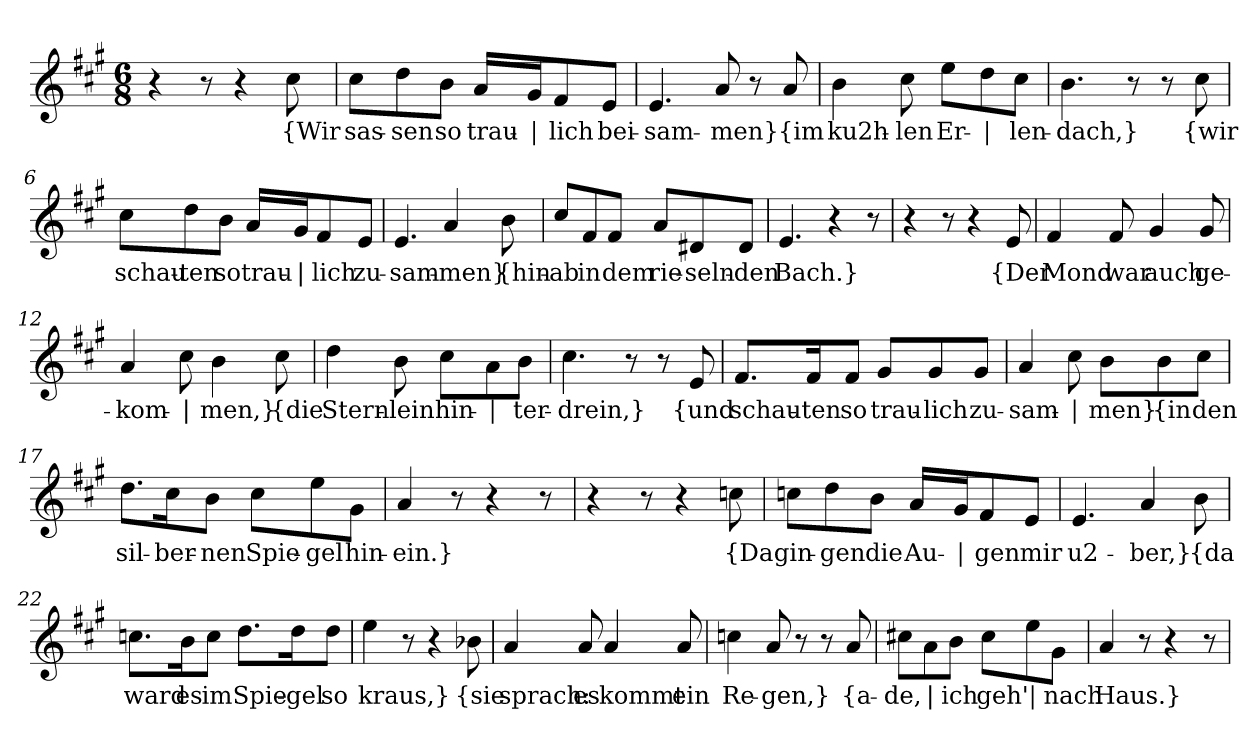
**kern	**text
*part1	*part1
*staff1	*staff1
*clefG2	*
*k[f#c#g#]	*
*M6/8	*
=1	=1
4r	.
8r	.
4r	.
!	!LO:LY:b
8cc#\	{Wir
=2	=2
!	!LO:LY:b
8cc#\L	sas-
!	!LO:LY:b
8dd\	-sen
!	!LO:LY:b
8b\J	so
!	!LO:LY:b
16a/LL	trau-
!	!LO:LY:b
16g#/J	|
!	!LO:LY:b
8f#/	-lich
!	!LO:LY:b
8e/J	bei-
=3	=3
!	!LO:LY:b
4.e/	-sam-
!	!LO:LY:b
8a/	-men}
8r	.
!	!LO:LY:b
8a/	{im
=4	=4
!	!LO:LY:b
4b\	ku2h-
!	!LO:LY:b
8cc#\	-len
!	!LO:LY:b
8ee\L	Er-
!	!LO:LY:b
8dd\	|
!	!LO:LY:b
8cc#\J	-len-
=5	=5
!	!LO:LY:b
4.b\	-dach,}
8r	.
8r	.
!	!LO:LY:b
8cc#\	{wir
!!LO:LB:g=z
=6	=6
!	!LO:LY:b
8cc#\L	schau-
!	!LO:LY:b
8dd\	-ten
!	!LO:LY:b
8b\J	so
!	!LO:LY:b
16a/LL	trau-
!	!LO:LY:b
16g#/J	|
!	!LO:LY:b
8f#/	-lich
!	!LO:LY:b
8e/J	zu-
=7	=7
!	!LO:LY:b
4.e/	-sam-
!	!LO:LY:b
4a/	-men}
!	!LO:LY:b
8b\	{hin-
=8	=8
!	!LO:LY:b
8cc#/L	ab
!	!LO:LY:b
8f#/	in
!	!LO:LY:b
8f#/J	dem
!	!LO:LY:b
8a/L	rie-
!	!LO:LY:b
8d#X/	-seln-
!	!LO:LY:b
8d#/J	-den
=9	=9
!	!LO:LY:b
4.e/	Bach.}
4r	.
8r	.
=10	=10
4r	.
8r	.
4r	.
!	!LO:LY:b
8e/	{Der
!!LO:LB:g=z
=11	=11
!	!LO:LY:b
4f#/	Mond
!	!LO:LY:b
8f#/	war
!	!LO:LY:b
4g#/	auch
!	!LO:LY:b
8g#/	ge-
=12	=12
!	!LO:LY:b
4a/	-kom-
!	!LO:LY:b
8cc#\	|
!	!LO:LY:b
4b\	-men,}
!	!LO:LY:b
8cc#\	{die
=13	=13
!	!LO:LY:b
4dd\	Stern-
!	!LO:LY:b
8b\	-lein
!	!LO:LY:b
8cc#\L	hin-
!	!LO:LY:b
8a\	|
!	!LO:LY:b
8b\J	-ter-
=14	=14
!	!LO:LY:b
4.cc#\	-drein,}
8r	.
8r	.
!	!LO:LY:b
8e/	{und
!!LO:LB:g=z
=15	=15
!	!LO:LY:b
8.f#/L	schau-
!	!LO:LY:b
16f#/K	-ten
!	!LO:LY:b
8f#/J	so
!	!LO:LY:b
8g#/L	trau-
!	!LO:LY:b
8g#/	-lich
!	!LO:LY:b
8g#/J	zu-
=16	=16
!	!LO:LY:b
4a/	-sam-
!	!LO:LY:b
8cc#\	|
!	!LO:LY:b
8b\L	-men}
!	!LO:LY:b
8b\	{in
!	!LO:LY:b
8cc#\J	den
=17	=17
!	!LO:LY:b
8.dd\L	sil-
!	!LO:LY:b
16cc#\K	-ber-
!	!LO:LY:b
8b\J	-nen
!	!LO:LY:b
8cc#\L	Spie-
!	!LO:LY:b
8ee\	-gel
!	!LO:LY:b
8g#\J	hin-
=18	=18
!	!LO:LY:b
4a/	-ein.}
8r	.
4r	.
8r	.
=19	=19
4r	.
8r	.
4r	.
!	!LO:LY:b
8ccn\	{Da
!!LO:LB:g=z
=20	=20
!	!LO:LY:b
8ccn\L	gin-
!	!LO:LY:b
8dd\	-gen
!	!LO:LY:b
8b\J	die
!	!LO:LY:b
16a/LL	Au-
!	!LO:LY:b
16g#/J	|
!	!LO:LY:b
8f#/	-gen
!	!LO:LY:b
8e/J	mir
=21	=21
!	!LO:LY:b
4.e/	u2-
!	!LO:LY:b
4a/	-ber,}
!	!LO:LY:b
8b\	{da
=22	=22
!	!LO:LY:b
8.ccn\L	ward
!	!LO:LY:b
16b\K	es
!	!LO:LY:b
8cc\J	im
!	!LO:LY:b
8.dd\L	Spie-
!	!LO:LY:b
16dd\K	-gel
!	!LO:LY:b
8dd\J	so
=23	=23
!	!LO:LY:b
4ee\	kraus,}
8r	.
4r	.
!	!LO:LY:b
8b-X\	{sie
!!LO:LB:g=z
=24	=24
!	!LO:LY:b
4a/	sprach:
!	!LO:LY:b
8a/	es
!	!LO:LY:b
4a/	kommt
!	!LO:LY:b
8a/	ein
=25	=25
!	!LO:LY:b
4ccn\	Re-
!	!LO:LY:b
8a/	-gen,}
8r	.
8r	.
!	!LO:LY:b
8a/	{a-
=26	=26
!	!LO:LY:b
8cc#X\L	-de,
!	!LO:LY:b
8a\	|
!	!LO:LY:b
8b\J	ich
!	!LO:LY:b
8cc#\L	geh'
!	!LO:LY:b
8ee\	|
!	!LO:LY:b
8g#\J	nach
=27	=27
!	!LO:LY:b
4a/	Haus.}
8r	.
4r	.
8r	.
=	=
*-	*-
